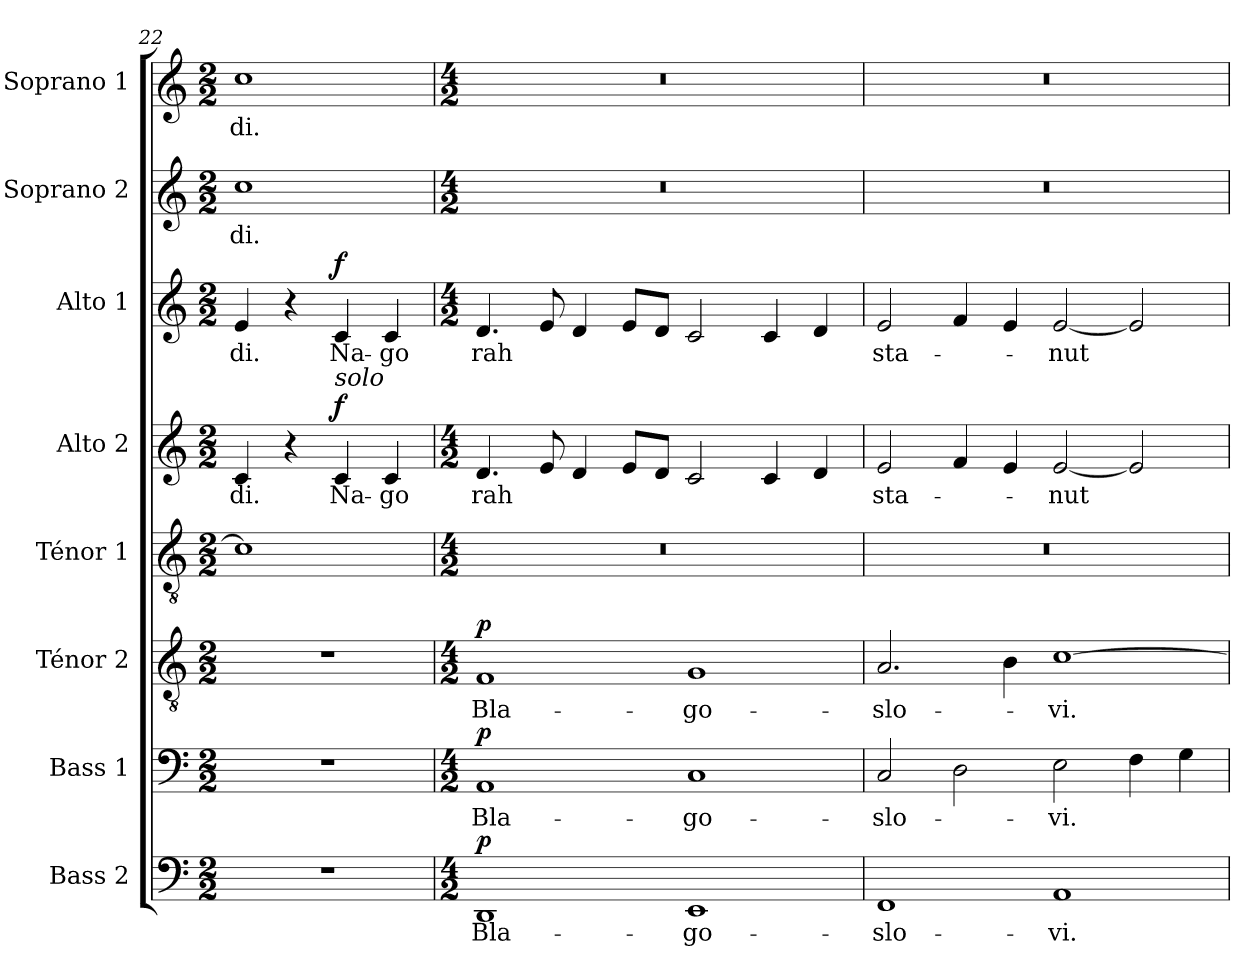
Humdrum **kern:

**kern	**text	**dynam	**kern	**text	**dynam	**kern	**text	**dynam	**kern	**kern	**text	**dynam	**kern	**text	**dynam	**kern	**text	**kern	**text
*part8	*part8	*part8	*part7	*part7	*part7	*part6	*part6	*part6	*part5	*part4	*part4	*part4	*part3	*part3	*part3	*part2	*part2	*part1	*part1
*staff8	*staff8	*staff8	*staff7	*staff7	*staff7	*staff6	*staff6	*staff6	*staff5	*staff4	*staff4	*staff4	*staff3	*staff3	*staff3	*staff2	*staff2	*staff1	*staff1
*I"Bass 2	*	*	*I"Bass 1	*	*	*I"Ténor 2	*	*	*I"Ténor 1	*I"Alto 2	*	*	*I"Alto 1	*	*	*I"Soprano 2	*	*I"Soprano 1	*
*I'B2	*	*	*I'B1	*	*	*I'T2	*	*	*I'T1	*I'A2	*	*	*I'A1	*	*	*I'S2	*	*I'S1	*
*clefF4	*	*	*clefF4	*	*	*clefGv2	*	*	*clefGv2	*clefG2	*	*	*clefG2	*	*	*clefG2	*	*clefG2	*
*k[]	*	*	*k[]	*	*	*k[]	*	*	*k[]	*k[]	*	*	*k[]	*	*	*k[]	*	*k[]	*
*M2/2	*	*	*M2/2	*	*	*M2/2	*	*	*M2/2	*M2/2	*	*	*M2/2	*	*	*M2/2	*	*M2/2	*
=22	=22	=22	=22	=22	=22	=22	=22	=22	=22	=22	=22	=22	=22	=22	=22	=22	=22	=22	=22
!	!	!	!	!	!	!	!	!	!	!	!LO:LY:b	!	!	!LO:LY:b	!	!	!LO:LY:b	!	!LO:LY:b
1r	.	.	1r	.	.	1r	.	.	1c]	4c/	-di.	.	4e/	-di.	.	1cc	-di.	1cc	-di.
.	.	.	.	.	.	.	.	.	.	4r	.	.	4r	.	.	.	.	.	.
!	!	!	!	!	!	!	!	!	!	!LO:TX:a:i:t=solo	!	!	!	!	!	!	!	!	!
!	!	!	!	!	!	!	!	!	!	!	!LO:LY:b	!LO:DY:a	!	!LO:LY:b	!LO:DY:a	!	!	!	!
.	.	.	.	.	.	.	.	.	.	4c/	Na-	f	4c/	Na-	f	.	.	.	.
!	!	!	!	!	!	!	!	!	!	!	!LO:LY:b	!	!	!LO:LY:b	!	!	!	!	!
.	.	.	.	.	.	.	.	.	.	4c/	-go	.	4c/	-go	.	.	.	.	.
=23	=23	=23	=23	=23	=23	=23	=23	=23	=23	=23	=23	=23	=23	=23	=23	=23	=23	=23	=23
*M4/2	*	*	*M4/2	*	*	*M4/2	*	*	*M4/2	*M4/2	*	*	*M4/2	*	*	*M4/2	*	*M4/2	*
!	!LO:LY:b	!LO:DY:a	!	!LO:LY:b	!LO:DY:a	!	!LO:LY:b	!LO:DY:a	!	!	!LO:LY:b	!	!	!LO:LY:b	!	!	!	!	!
1DD	Bla-	p	1AA	Bla-	p	1F	Bla-	p	0r	4.d/	rah	.	4.d/	rah	.	0r	.	0r	.
.	.	.	.	.	.	.	.	.	.	8e/	.	.	8e/	.	.	.	.	.	.
.	.	.	.	.	.	.	.	.	.	4d/	.	.	4d/	.	.	.	.	.	.
.	.	.	.	.	.	.	.	.	.	8e/L	.	.	8e/L	.	.	.	.	.	.
.	.	.	.	.	.	.	.	.	.	8d/J	.	.	8d/J	.	.	.	.	.	.
!	!LO:LY:b	!	!	!LO:LY:b	!	!	!LO:LY:b	!	!	!	!	!	!	!	!	!	!	!	!
1EE	-go-	.	1C	-go-	.	1G	-go-	.	.	2c/	.	.	2c/	.	.	.	.	.	.
.	.	.	.	.	.	.	.	.	.	4c/	.	.	4c/	.	.	.	.	.	.
.	.	.	.	.	.	.	.	.	.	4d/	.	.	4d/	.	.	.	.	.	.
!!LO:PB:g=z
=24	=24	=24	=24	=24	=24	=24	=24	=24	=24	=24	=24	=24	=24	=24	=24	=24	=24	=24	=24
!	!LO:LY:b	!	!	!LO:LY:b	!	!	!LO:LY:b	!	!	!	!LO:LY:b	!	!	!LO:LY:b	!	!	!	!	!
1FF	-slo-	.	2C/	-slo-	.	2.A/	-slo-	.	0r	2e/	sta-	.	2e/	sta-	.	0r	.	0r	.
.	.	.	2D\	.	.	.	.	.	.	4f/	.	.	4f/	.	.	.	.	.	.
.	.	.	.	.	.	4B\	.	.	.	4e/	.	.	4e/	.	.	.	.	.	.
!	!LO:LY:b	!	!	!LO:LY:b	!	!	!LO:LY:b	!	!	!	!LO:LY:b	!	!	!LO:LY:b	!	!	!	!	!
1AA	-vi.	.	2E\	-vi.	.	[1c	-vi.	.	.	[2e/	-nut	.	[2e/	-nut	.	.	.	.	.
.	.	.	4F\	.	.	.	.	.	.	2e/]	.	.	2e/]	.	.	.	.	.	.
.	.	.	4G\	.	.	.	.	.	.	.	.	.	.	.	.	.	.	.	.
=	=	=	=	=	=	=	=	=	=	=	=	=	=	=	=	=	=	=	=
*-	*-	*-	*-	*-	*-	*-	*-	*-	*-	*-	*-	*-	*-	*-	*-	*-	*-	*-	*-
